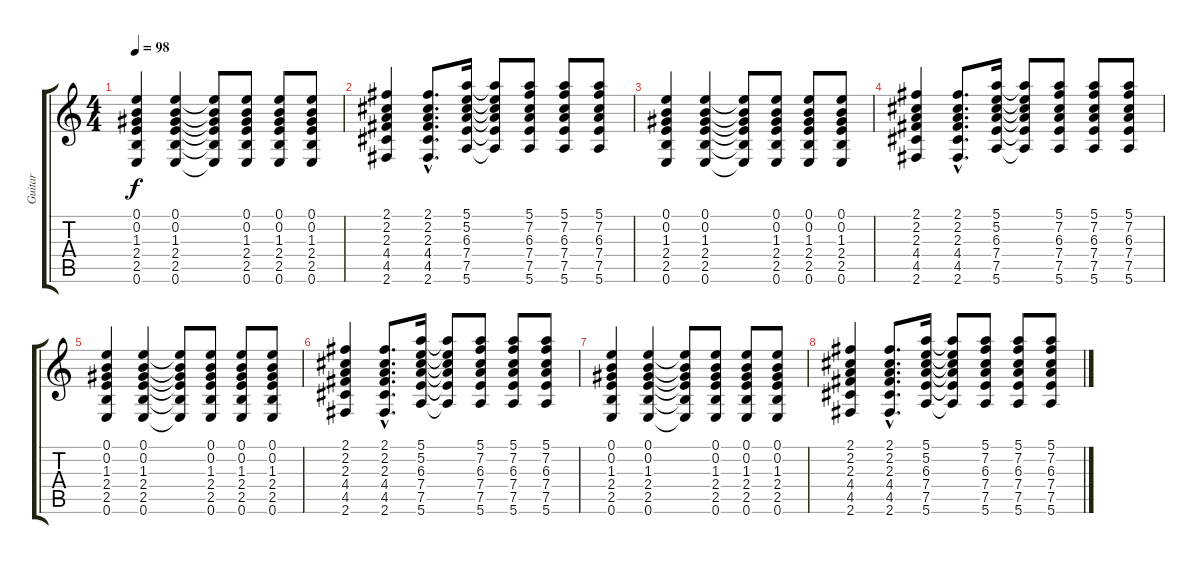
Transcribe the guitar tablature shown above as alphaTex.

\track ("Guitar" "Guitar") {instrument acousticguitarnylon}
\staff {score tabs}
\tuning (E4 B3 G3 D3 A2 E2) {hide}
\ts (4 4)
\tempo 98
\clef g2
\ks c
(0.1 0.2 1.3 2.4 2.5 0.6).4{dy f} (0.1 0.2 1.3 2.4 2.5 0.6).4 (0.1{t} 0.2{t} 1.3{t} 2.4{t} 2.5{t} 0.6{t}).8 (0.1 0.2 1.3 2.4 2.5 0.6).8 (0.1 0.2 1.3 2.4 2.5 0.6).8 (0.1 0.2 1.3 2.4 2.5 0.6).8 |
(2.1 2.2 2.3 4.4 4.5 2.6).4 (2.1{hac} 2.2{hac} 2.3{hac} 4.4{hac} 4.5{hac} 2.6{hac}).8{d} (5.1 5.2 6.3 7.4 7.5 5.6).16 (5.1{t} 5.2{t} 6.3{t} 7.4{t} 7.5{t} 5.6{t}).8 (5.1 7.2 6.3 7.4 7.5 5.6).8 (5.1 7.2 6.3 7.4 7.5 5.6).8 (5.1 7.2 6.3 7.4 7.5 5.6).8 |
(0.1 0.2 1.3 2.4 2.5 0.6).4 (0.1 0.2 1.3 2.4 2.5 0.6).4 (0.1{t} 0.2{t} 1.3{t} 2.4{t} 2.5{t} 0.6{t}).8 (0.1 0.2 1.3 2.4 2.5 0.6).8 (0.1 0.2 1.3 2.4 2.5 0.6).8 (0.1 0.2 1.3 2.4 2.5 0.6).8 |
(2.1 2.2 2.3 4.4 4.5 2.6).4 (2.1{hac} 2.2{hac} 2.3{hac} 4.4{hac} 4.5{hac} 2.6{hac}).8{d} (5.1 5.2 6.3 7.4 7.5 5.6).16 (5.1{t} 5.2{t} 6.3{t} 7.4{t} 7.5{t} 5.6{t}).8 (5.1 7.2 6.3 7.4 7.5 5.6).8 (5.1 7.2 6.3 7.4 7.5 5.6).8 (5.1 7.2 6.3 7.4 7.5 5.6).8 |
(0.1 0.2 1.3 2.4 2.5 0.6).4 (0.1 0.2 1.3 2.4 2.5 0.6).4 (0.1{t} 0.2{t} 1.3{t} 2.4{t} 2.5{t} 0.6{t}).8 (0.1 0.2 1.3 2.4 2.5 0.6).8 (0.1 0.2 1.3 2.4 2.5 0.6).8 (0.1 0.2 1.3 2.4 2.5 0.6).8 |
(2.1 2.2 2.3 4.4 4.5 2.6).4 (2.1{hac} 2.2{hac} 2.3{hac} 4.4{hac} 4.5{hac} 2.6{hac}).8{d} (5.1 5.2 6.3 7.4 7.5 5.6).16 (5.1{t} 5.2{t} 6.3{t} 7.4{t} 7.5{t} 5.6{t}).8 (5.1 7.2 6.3 7.4 7.5 5.6).8 (5.1 7.2 6.3 7.4 7.5 5.6).8 (5.1 7.2 6.3 7.4 7.5 5.6).8 |
(0.1 0.2 1.3 2.4 2.5 0.6).4 (0.1 0.2 1.3 2.4 2.5 0.6).4 (0.1{t} 0.2{t} 1.3{t} 2.4{t} 2.5{t} 0.6{t}).8 (0.1 0.2 1.3 2.4 2.5 0.6).8 (0.1 0.2 1.3 2.4 2.5 0.6).8 (0.1 0.2 1.3 2.4 2.5 0.6).8 |
(2.1 2.2 2.3 4.4 4.5 2.6).4 (2.1{hac} 2.2{hac} 2.3{hac} 4.4{hac} 4.5{hac} 2.6{hac}).8{d} (5.1 5.2 6.3 7.4 7.5 5.6).16 (5.1{t} 5.2{t} 6.3{t} 7.4{t} 7.5{t} 5.6{t}).8 (5.1 7.2 6.3 7.4 7.5 5.6).8 (5.1 7.2 6.3 7.4 7.5 5.6).8 (5.1 7.2 6.3 7.4 7.5 5.6).8
